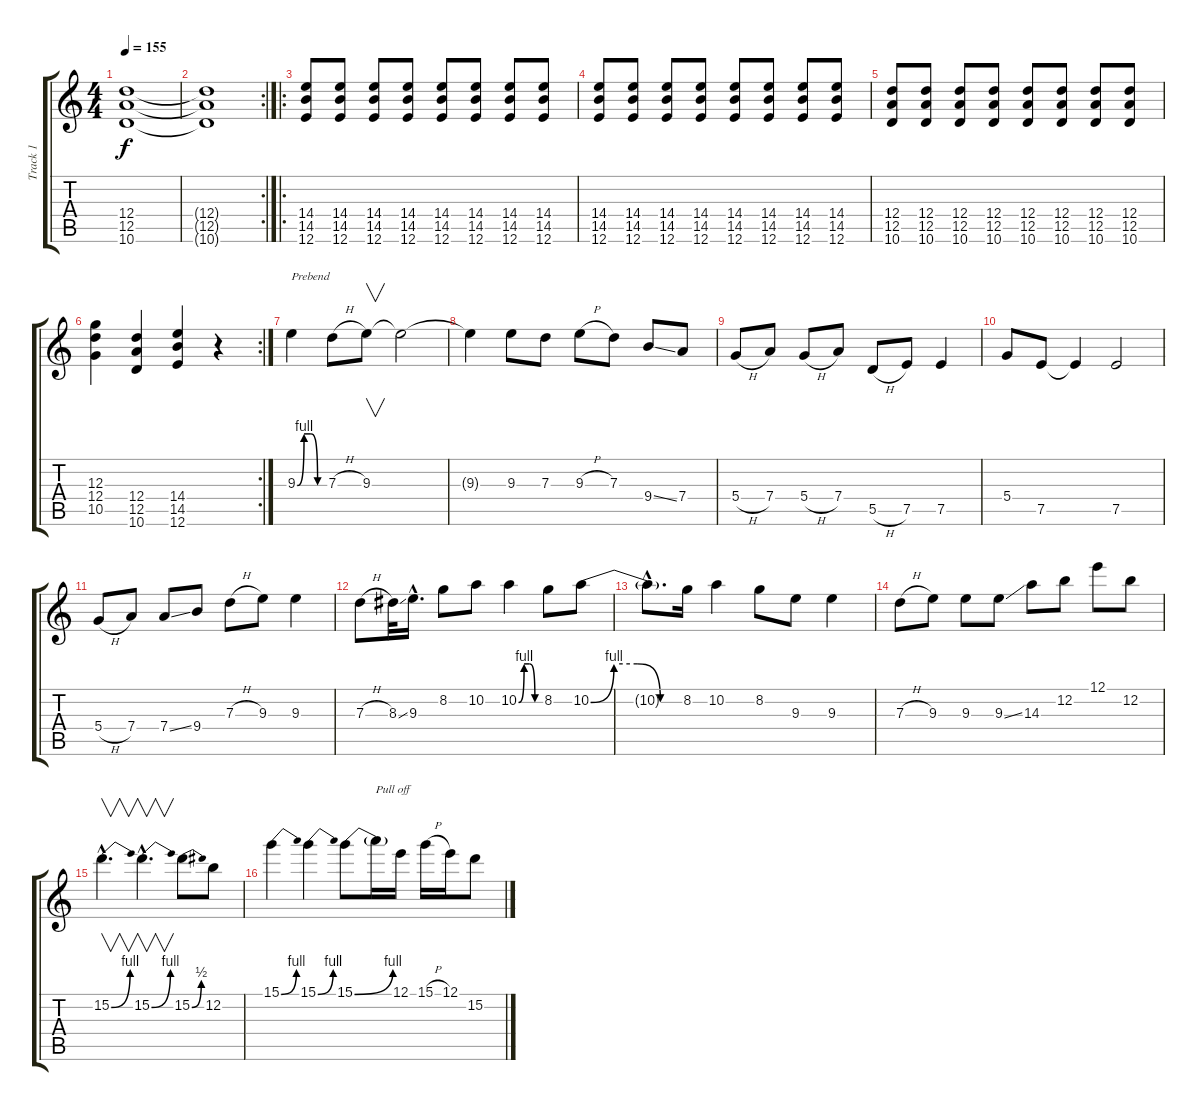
\track ("Track 1" "Track 1") {instrument distortionguitar}
\staff {score tabs}
\tuning (E4 B3 G3 D3 A2 E2) {hide}
\ts (4 4)
\tempo 155
\clef g2
\ks c
(12.4 12.5 10.6).1{dy f} |
\rc 2
(12.4{t} 12.5{t} 10.6{t}).1 |
\ro
(14.4 14.5 12.6).8 (14.4 14.5 12.6).8 (14.4 14.5 12.6).8 (14.4 14.5 12.6).8 (14.4 14.5 12.6).8 (14.4 14.5 12.6).8 (14.4 14.5 12.6).8 (14.4 14.5 12.6).8 |
(14.4 14.5 12.6).8 (14.4 14.5 12.6).8 (14.4 14.5 12.6).8 (14.4 14.5 12.6).8 (14.4 14.5 12.6).8 (14.4 14.5 12.6).8 (14.4 14.5 12.6).8 (14.4 14.5 12.6).8 |
(12.4 12.5 10.6).8 (12.4 12.5 10.6).8 (12.4 12.5 10.6).8 (12.4 12.5 10.6).8 (12.4 12.5 10.6).8 (12.4 12.5 10.6).8 (12.4 12.5 10.6).8 (12.4 12.5 10.6).8 |
\rc 2
(12.3 12.4 10.5).4 (12.4 12.5 10.6).4 (14.4 14.5 12.6).4 r.4 |
9.3{be (custom 0 0 15 4 30 4 45 0 60 0)}.4{txt "Prebend"} 7.3{h}.8 9.3.8{v} 9.3{t}.2 |
9.3{t}.4 9.3.8 7.3.8 9.3{h}.8 7.3.8 9.4{ss}.8 7.4.8 |
5.4{h}.8 7.4.8 5.4{h}.8 7.4.8 5.5{h}.8 7.5.8 7.5.4 |
5.4.8 7.5.8 7.5{t}.4 7.5.2 |
5.4{h}.8 7.4.8 7.4{ss}.8 9.4.8 7.3{h}.8 9.3.8 9.3.4 |
7.3{h}.8 8.3{ss}.32 9.3{hac}.16{d} 8.2.8 10.2.8 10.2{be (custom 0 0 15 4 30 4 45 0 60 0)}.4 8.2.8 10.2{be (custom 0 0 15 4 30 4 45 0 60 0)}.8 |
10.2{hac t}.8{d} 8.2.16 10.2.4 8.2.8 9.3.8 9.3.4 |
7.3{h}.8 9.3.8 9.3.8 9.3{ss}.8 14.3.8 12.2.8 12.1.8 12.2.8 |
15.2{be (bend 0 0 60 4) hac}.4{v d} 15.2{be (bend 0 0 60 4) hac}.4{v d} 15.2{be (bend 0 0 60 2)}.8 12.2.8 |
15.1{be (bend 0 0 60 4)}.4 15.1{be (bend 0 0 60 4)}.4 15.1{be (bend 0 0 60 4)}.8 15.1{t}.16{txt "Pull off"} 12.1.16 15.1{h}.16 12.1.16 15.2.8
